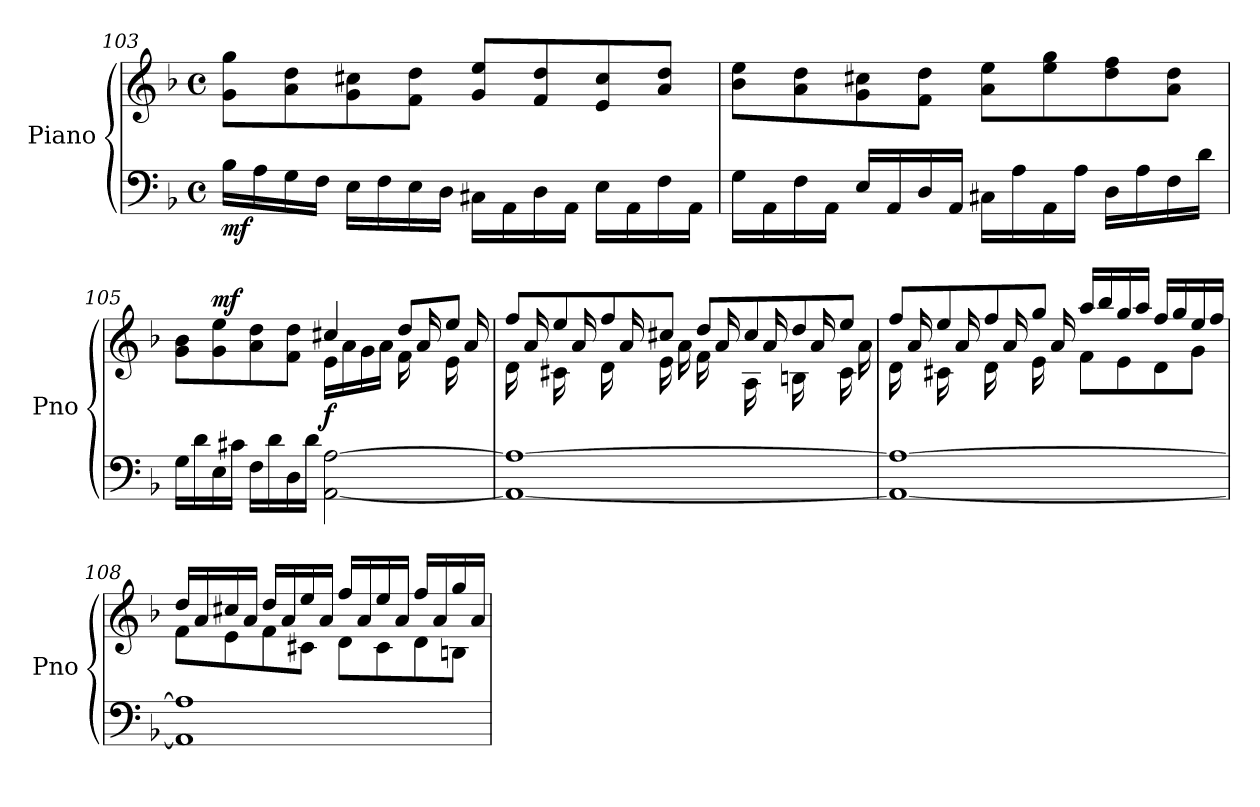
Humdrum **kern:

**kern	**kern	**dynam
*part1	*part1	*part1
*staff2	*staff1	*staff1/2
*I"Piano	*	*
*I'Pno	*	*
*clefF4	*clefG2	*
*k[b-]	*k[b-]	*
*M4/4	*M4/4	*
*met(c)	*met(c)	*
=103	=103	=103
!	!	!LO:DY:b=2
16B-\LL	8g\ 8gg\L	mf
16A\	.	.
16G\	8a\ 8dd\	.
16F\JJ	.	.
16E\LL	8g\ 8cc#X\	.
16F\	.	.
16E\	8f\ 8dd\J	.
16D\JJ	.	.
16C#X\LL	8g/ 8ee/L	.
16AA\	.	.
16D\	8f/ 8dd/	.
16AA\JJ	.	.
16E\LL	8e/ 8cc#/	.
16AA\	.	.
16F\	8a/ 8dd/J	.
16AA\JJ	.	.
=104	=104	=104
16G\LL	8b-\ 8ee\L	.
16AA\	.	.
16F\	8a\ 8dd\	.
16AA\JJ	.	.
16E/LL	8g\ 8cc#X\	.
16AA/	.	.
16D/	8f\ 8dd\J	.
16AA/JJ	.	.
16C#X\LL	8a\ 8ee\L	.
16A\	.	.
16AA\	8ee\ 8gg\	.
16A\JJ	.	.
16D\LL	8dd\ 8ff\	.
16A\	.	.
16F\	8a\ 8dd\J	.
16d\JJ	.	.
!!LO:LB:g=z
=105	=105	=105
*	*^	*
16G\LL	8g\ 8b-\L	2ryy	.
16d\	.	.	.
!	!	!	!LO:DY:a
16E\	8g\ 8ee\	.	mf
16c#X\JJ	.	.	.
16F\LL	8a\ 8dd\	.	.
16d\	.	.	.
16D\	8f\ 8dd\J	.	.
16d\JJ	.	.	.
!	!	!	!LO:DY:b
[2AA\ [2A\	4cc#X/	16e\LL	f
.	.	16a\	.
.	.	16g\	.
.	.	16a\JJ	.
.	8dd/L	16f\	.
.	.	16a/	.
.	8ee/J	16e\	.
.	.	16a/	.
=106	=106	=106	=106
1AA_ 1A_	8ff/L	16d\	.
.	.	16a/	.
.	8ee/	16c#X\	.
.	.	16a/	.
.	8ff/	16d\	.
.	.	16a/	.
.	8cc#X/J	16e\	.
.	.	16a\	.
.	8dd/L	16f\	.
.	.	16a/	.
.	8cc#/	16A\	.
.	.	16a/	.
.	8dd/	16Bn\	.
.	.	16a/	.
.	8ee/J	16c#\	.
.	.	16a\	.
=107	=107	=107	=107
1AA_ 1A_	8ff/L	16d\	.
.	.	16a/	.
.	8ee/	16c#X\	.
.	.	16a/	.
.	8ff/	16d\	.
.	.	16a/	.
.	8gg/J	16e\	.
.	.	16a/	.
.	16aa/LL	8f\L	.
.	16bb-/	.	.
.	16gg/	8e\	.
.	16aa/JJ	.	.
.	16ff/LL	8d\	.
.	16gg/	.	.
.	16ee/	8g\J	.
.	16ff/JJ	.	.
!!LO:LB:g=z	!!
=108	=108	=108	=108
1AA] 1A]	16dd/LL	8f\L	.
.	16a/	.	.
.	16cc#X/	8e\	.
.	16a/JJ	.	.
.	16dd/LL	8f\	.
.	16a/	.	.
.	16ee/	8c#X\J	.
.	16a/JJ	.	.
.	16ff/LL	8d\L	.
.	16a/	.	.
.	16ee/	8c#\	.
.	16a/JJ	.	.
.	16ff/LL	8d\	.
.	16a/	.	.
.	16gg/	8Bn\J	.
.	16a/JJ	.	.
*	*v	*v	*
=	=	=
*-	*-	*-
